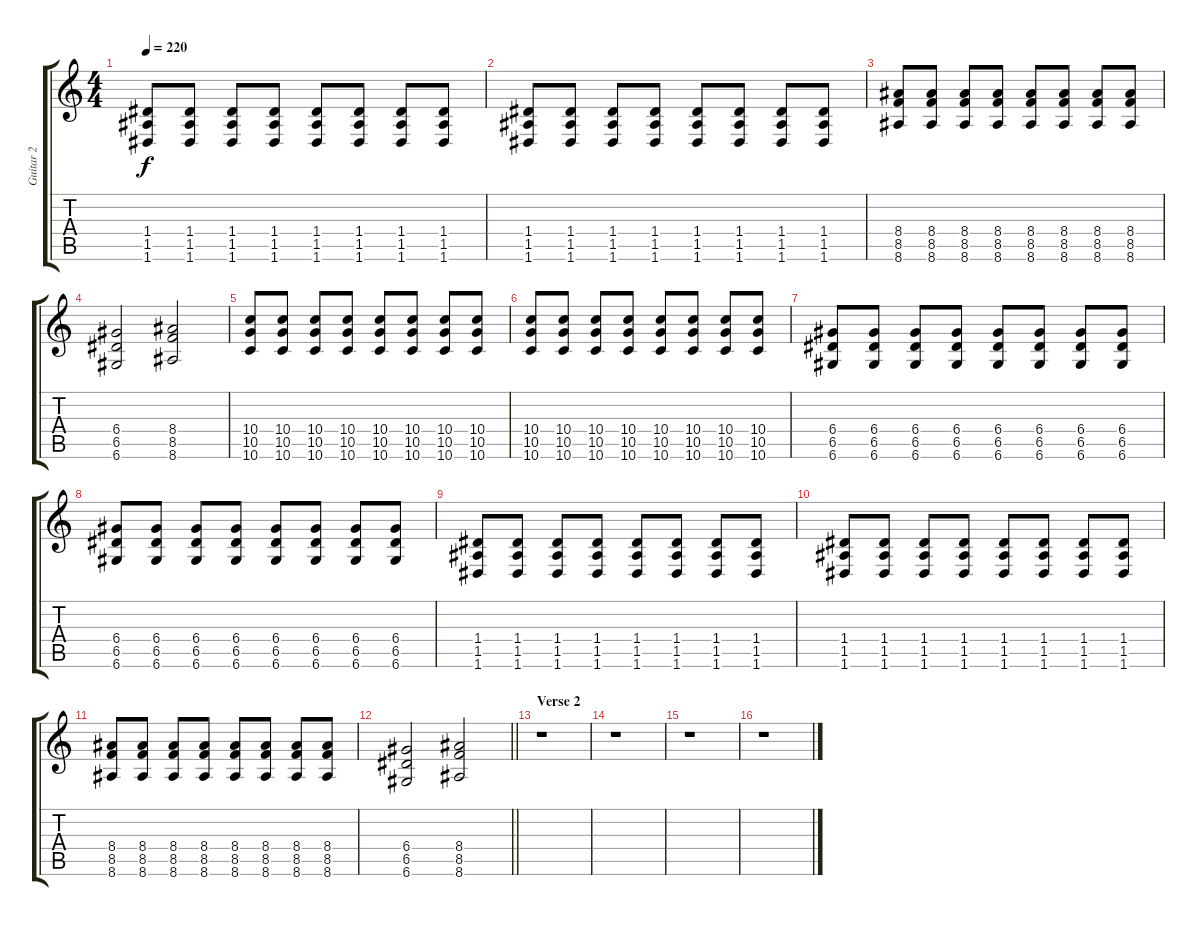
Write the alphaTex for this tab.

\track ("Guitar 2" "Guitar 2") {instrument distortionguitar}
\staff {score tabs}
\tuning (E4 B3 G3 D3 A2 D2) {hide}
\ts (4 4)
\tempo 220
\clef g2
\ks c
(1.4 1.5 1.6).8{dy f} (1.4 1.5 1.6).8 (1.4 1.5 1.6).8 (1.4 1.5 1.6).8 (1.4 1.5 1.6).8 (1.4 1.5 1.6).8 (1.4 1.5 1.6).8 (1.4 1.5 1.6).8 |
(1.4 1.5 1.6).8 (1.4 1.5 1.6).8 (1.4 1.5 1.6).8 (1.4 1.5 1.6).8 (1.4 1.5 1.6).8 (1.4 1.5 1.6).8 (1.4 1.5 1.6).8 (1.4 1.5 1.6).8 |
(8.4 8.5 8.6).8 (8.4 8.5 8.6).8 (8.4 8.5 8.6).8 (8.4 8.5 8.6).8 (8.4 8.5 8.6).8 (8.4 8.5 8.6).8 (8.4 8.5 8.6).8 (8.4 8.5 8.6).8 |
(6.4 6.5 6.6).2 (8.4 8.5 8.6).2 |
(10.4 10.5 10.6).8 (10.4 10.5 10.6).8 (10.4 10.5 10.6).8 (10.4 10.5 10.6).8 (10.4 10.5 10.6).8 (10.4 10.5 10.6).8 (10.4 10.5 10.6).8 (10.4 10.5 10.6).8 |
(10.4 10.5 10.6).8 (10.4 10.5 10.6).8 (10.4 10.5 10.6).8 (10.4 10.5 10.6).8 (10.4 10.5 10.6).8 (10.4 10.5 10.6).8 (10.4 10.5 10.6).8 (10.4 10.5 10.6).8 |
(6.4 6.5 6.6).8 (6.4 6.5 6.6).8 (6.4 6.5 6.6).8 (6.4 6.5 6.6).8 (6.4 6.5 6.6).8 (6.4 6.5 6.6).8 (6.4 6.5 6.6).8 (6.4 6.5 6.6).8 |
(6.4 6.5 6.6).8 (6.4 6.5 6.6).8 (6.4 6.5 6.6).8 (6.4 6.5 6.6).8 (6.4 6.5 6.6).8 (6.4 6.5 6.6).8 (6.4 6.5 6.6).8 (6.4 6.5 6.6).8 |
(1.4 1.5 1.6).8 (1.4 1.5 1.6).8 (1.4 1.5 1.6).8 (1.4 1.5 1.6).8 (1.4 1.5 1.6).8 (1.4 1.5 1.6).8 (1.4 1.5 1.6).8 (1.4 1.5 1.6).8 |
(1.4 1.5 1.6).8 (1.4 1.5 1.6).8 (1.4 1.5 1.6).8 (1.4 1.5 1.6).8 (1.4 1.5 1.6).8 (1.4 1.5 1.6).8 (1.4 1.5 1.6).8 (1.4 1.5 1.6).8 |
(8.4 8.5 8.6).8 (8.4 8.5 8.6).8 (8.4 8.5 8.6).8 (8.4 8.5 8.6).8 (8.4 8.5 8.6).8 (8.4 8.5 8.6).8 (8.4 8.5 8.6).8 (8.4 8.5 8.6).8 |
\barLineRight lightlight
(6.4 6.5 6.6).2 (8.4 8.5 8.6).2 |
\section ("" "Verse 2")
r.1 |
r.1 |
r.1 |
r.1
